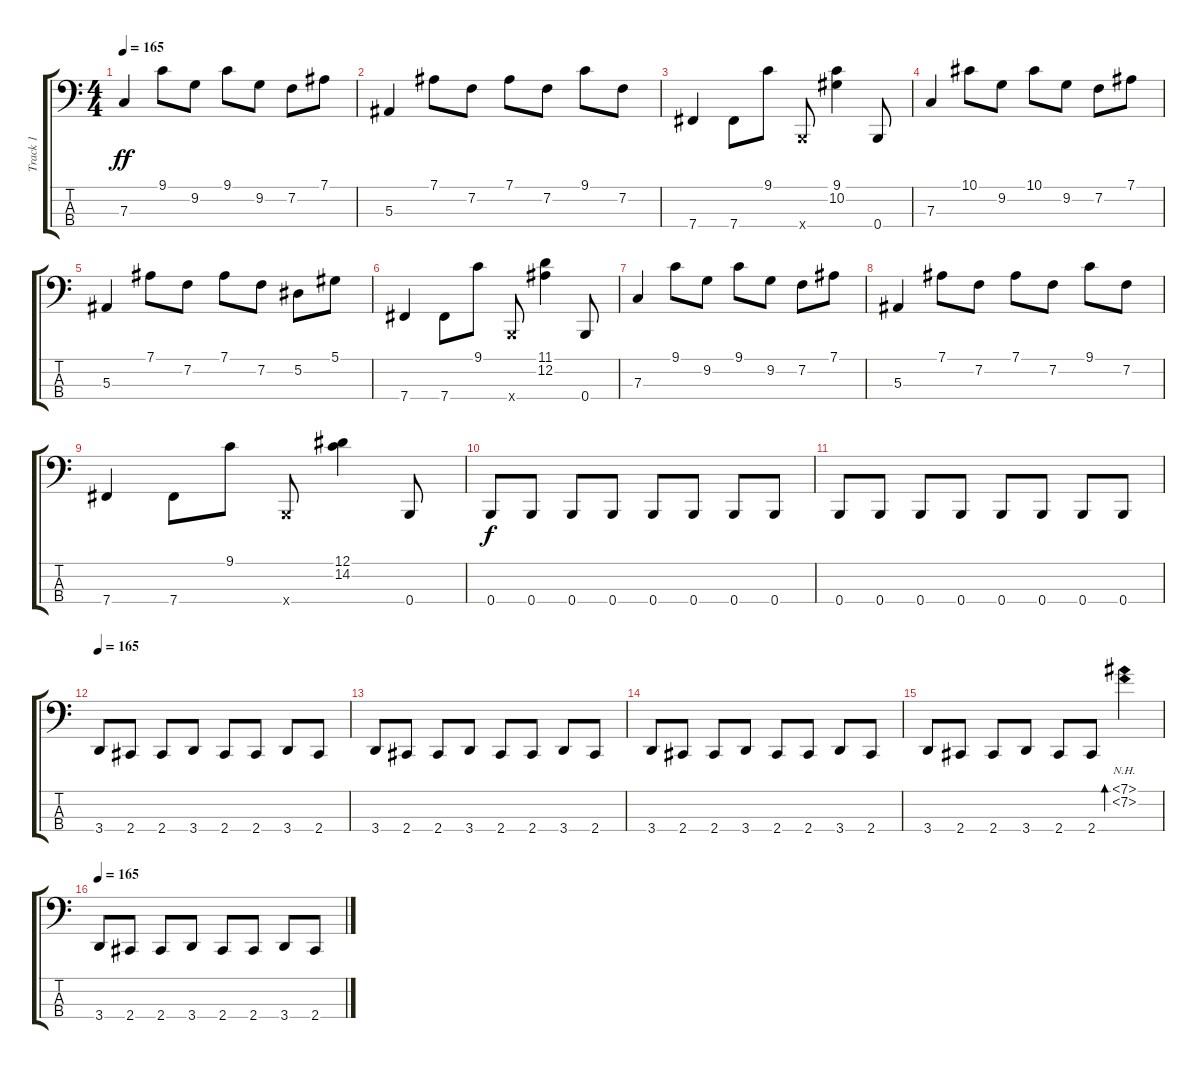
\track ("Track 1" "Track 1") {instrument slapbass1}
\staff {score tabs}
\tuning (Eb2 Bb1 F1 B0) {hide}
\ts (4 4)
\tempo 165
\clef f4
\ks c
7.3.4{dy ff} 9.1.8 9.2.8 9.1.8 9.2.8 7.2.8 7.1.8 |
5.3.4 7.1.8 7.2.8 7.1.8 7.2.8 9.1.8 7.2.8 |
7.4.4 7.4.8 9.1.8 0.4{x}.8 (9.1 10.2).4 0.4.8 |
7.3.4 10.1.8 9.2.8 10.1.8 9.2.8 7.2.8 7.1.8 |
5.3.4 7.1.8 7.2.8 7.1.8 7.2.8 5.2.8 5.1.8 |
7.4.4 7.4.8 9.1.8 0.4{x}.8 (11.1 12.2).4 0.4.8 |
7.3.4 9.1.8 9.2.8 9.1.8 9.2.8 7.2.8 7.1.8 |
5.3.4 7.1.8 7.2.8 7.1.8 7.2.8 9.1.8 7.2.8 |
7.4.4 7.4.8 9.1.8 0.4{x}.8 (12.1 14.2).4 0.4.8 |
0.4.8{dy f} 0.4.8 0.4.8 0.4.8 0.4.8 0.4.8 0.4.8 0.4.8 |
0.4.8 0.4.8 0.4.8 0.4.8 0.4.8 0.4.8 0.4.8 0.4.8 |
\tempo 165
3.4.8 2.4.8 2.4.8 3.4.8 2.4.8 2.4.8 3.4.8 2.4.8 |
3.4.8 2.4.8 2.4.8 3.4.8 2.4.8 2.4.8 3.4.8 2.4.8 |
3.4.8 2.4.8 2.4.8 3.4.8 2.4.8 2.4.8 3.4.8 2.4.8 |
3.4.8 2.4.8 2.4.8 3.4.8 2.4.8 2.4.8 (7.1{nh} 7.2{nh}).4{bd 60} |
\tempo 165
3.4.8 2.4.8 2.4.8 3.4.8 2.4.8 2.4.8 3.4.8 2.4.8
